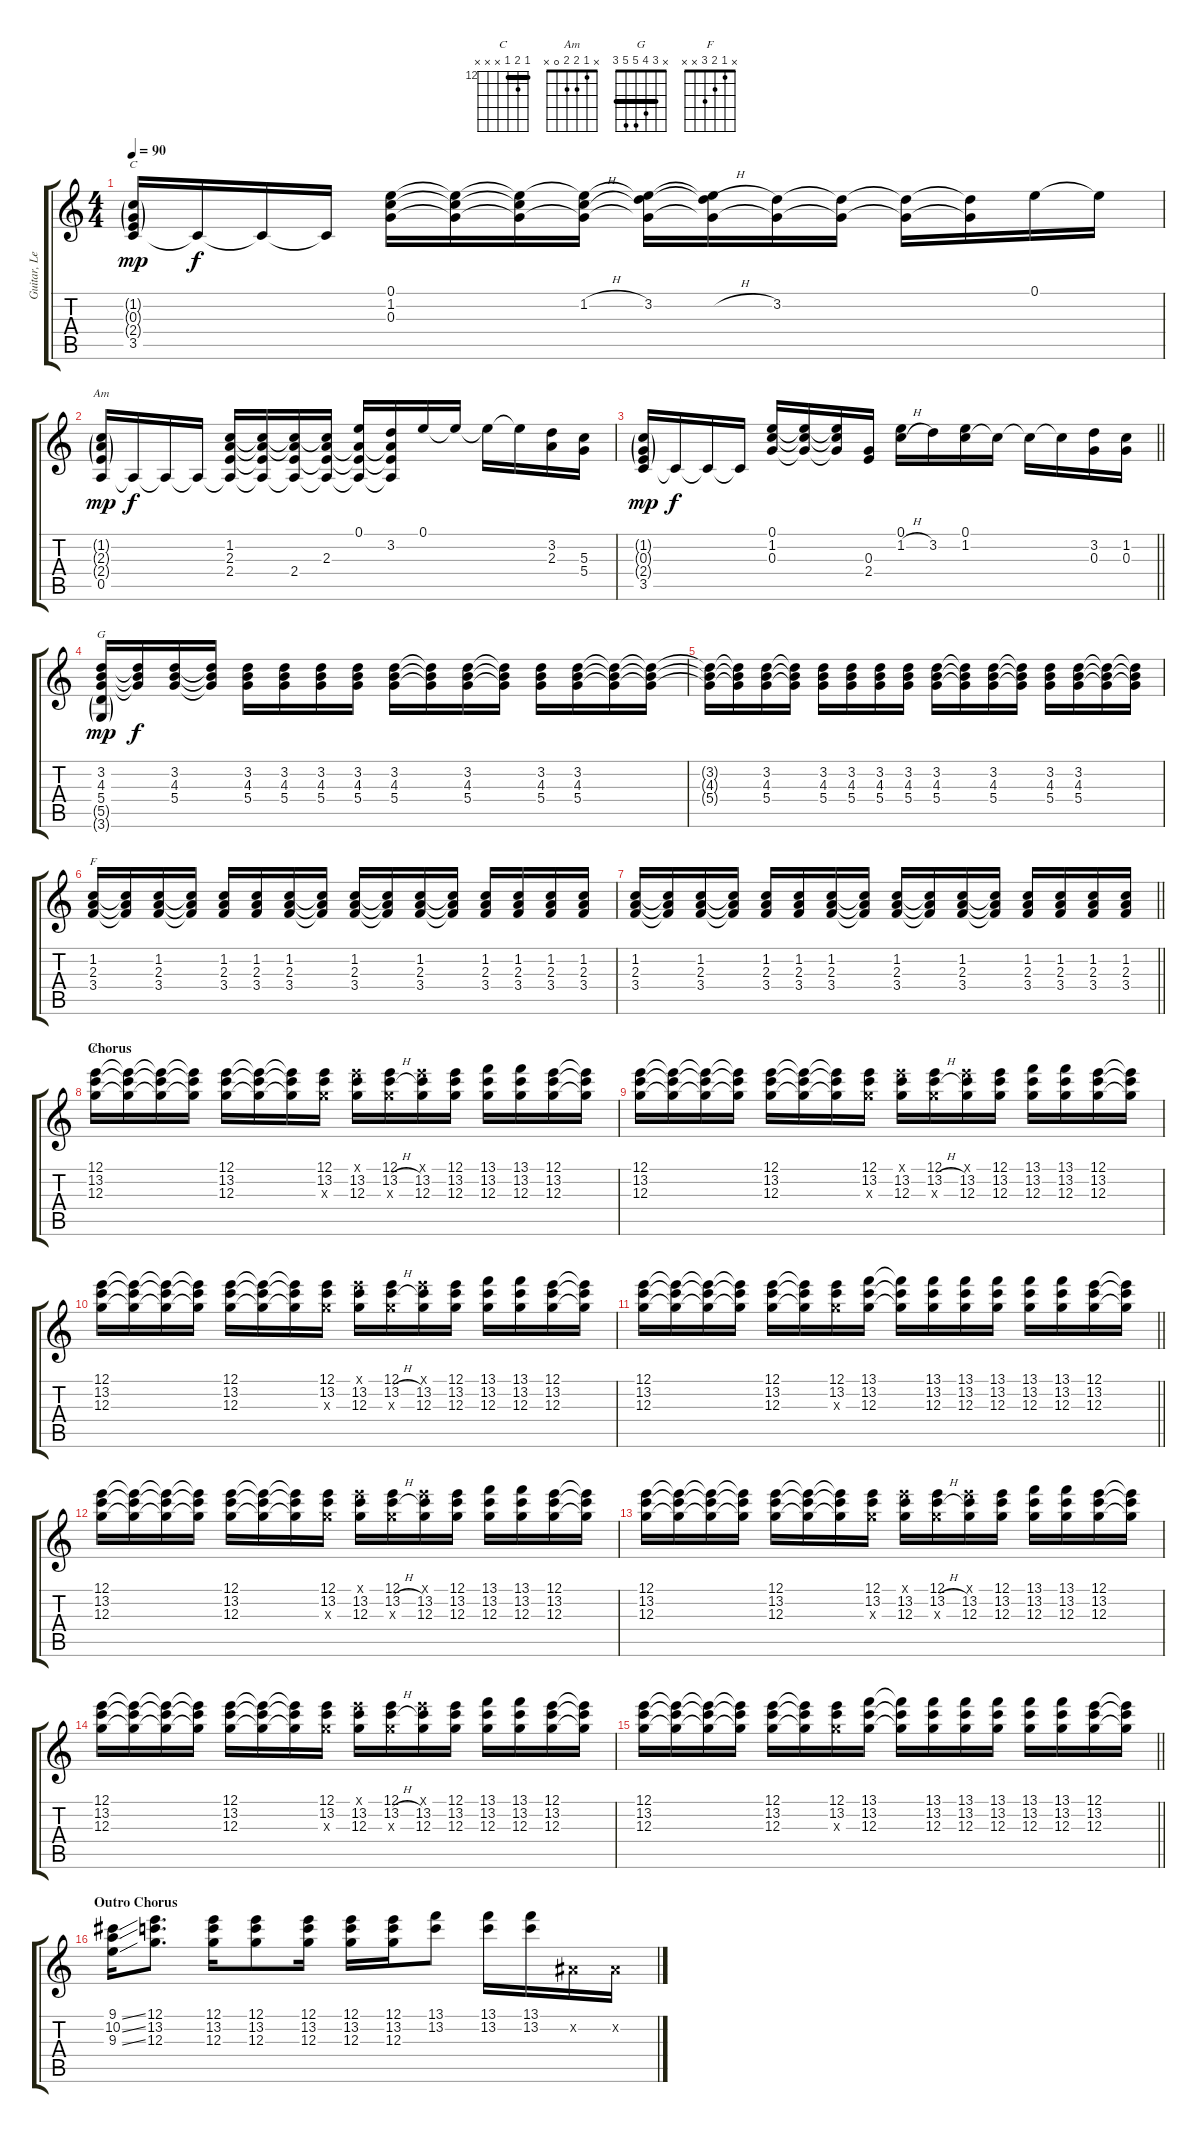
\track ("Guitar, Lead (Edge)" "Guitar, Le") {mute instrument overdrivenguitar}
\staff {score tabs}
\tuning (E4 B3 G3 D3 A2 E2) {hide}
\chord ("C" x 1 0 2 3 x)
\chord ("Am" x 1 2 2 0 x)
\chord ("G" x 3 4 5 5 3) {barre 3}
\chord ("F" x 1 2 3 x x)
\chord ("C" 12 13 12 x x x) {firstfret 12 barre 12}
\ts (4 4)
\tempo 90
\clef g2
\ks c
(1.2{g} 0.3{g} 2.4{g} 3.5).16{ch "C" dy mp} 3.5{t}.16{dy f} 3.5{t}.16 3.5{t}.16 (0.1 1.2 0.3).16 (0.1{t} 1.2{t} 0.3{t}).16 (0.1{t} 1.2{t} 0.3{t}).16 (0.1{t} 1.2{h} 0.3{t}).16 (0.1{t} 3.2 0.3{t}).16 (0.1{t} 3.2{h t} 0.3{t}).16 (3.2 0.3{t}).16 (3.2{t} 0.3{t}).16 (3.2{t} 0.3{t}).16 (3.2{t} 0.3{t}).16 0.1.16 0.1{t}.16 |
(1.2{g} 2.3{g} 2.4{g} 0.5).16{ch "Am" dy mp} 0.5{t}.16{dy f} 0.5{t}.16 0.5{t}.16 (1.2 2.3 2.4 0.5{t}).16 (1.2{t} 2.3{t} 2.4{t} 0.5{t}).16 (1.2{t} 2.3{t} 2.4 0.5{t}).16 (1.2{t} 2.3 2.4{t} 0.5{t}).16 (0.1 2.3{t} 2.4{t} 0.5{t}).16 (3.2 2.3{t} 2.4{t} 0.5{t}).16 0.1.16 0.1{t}.16 0.1{t}.16 0.1{t}.16 (3.2 2.3).16 (5.3 5.4).16 |
\barLineRight lightlight
(1.2{g} 0.3{g} 2.4{g} 3.5).16{dy mp} 3.5{t}.16{dy f} 3.5{t}.16 3.5{t}.16 (0.1 1.2 0.3).16 (0.1{t} 1.2{t} 0.3{t}).16 (0.1{t} 1.2{t} 0.3{t}).16 (0.3 2.4).16 (0.1 1.2{h}).16 3.2.16 (0.1 1.2).16 1.2{t}.16 1.2{t}.16 1.2{t}.16 (3.2 0.3).16 (1.2 0.3).16 |
(3.2 4.3 5.4 5.5{g} 3.6{g}).16{ch "G" dy mp} (3.2{t} 4.3{t} 5.4{t}).16{dy f} (3.2 4.3 5.4).16 (3.2{t} 4.3{t} 5.4{t}).16 (3.2 4.3 5.4).16 (3.2 4.3 5.4).16 (3.2 4.3 5.4).16 (3.2 4.3 5.4).16 (3.2 4.3 5.4).16 (3.2{t} 4.3{t} 5.4{t}).16 (3.2 4.3 5.4).16 (3.2{t} 4.3{t} 5.4{t}).16 (3.2 4.3 5.4).16 (3.2 4.3 5.4).16 (3.2{t} 4.3{t} 5.4{t}).16 (3.2{t} 4.3{t} 5.4{t}).16 |
(3.2{t} 4.3{t} 5.4{t}).16 (3.2{t} 4.3{t} 5.4{t}).16 (3.2 4.3 5.4).16 (3.2{t} 4.3{t} 5.4{t}).16 (3.2 4.3 5.4).16 (3.2 4.3 5.4).16 (3.2 4.3 5.4).16 (3.2 4.3 5.4).16 (3.2 4.3 5.4).16 (3.2{t} 4.3{t} 5.4{t}).16 (3.2 4.3 5.4).16 (3.2{t} 4.3{t} 5.4{t}).16 (3.2 4.3 5.4).16 (3.2 4.3 5.4).16 (3.2{t} 4.3{t} 5.4{t}).16 (3.2{t} 4.3{t} 5.4{t}).16 |
(1.2 2.3 3.4).16{ch "F"} (1.2{t} 2.3{t} 3.4{t}).16 (1.2 2.3 3.4).16 (1.2{t} 2.3{t} 3.4{t}).16 (1.2 2.3 3.4).16 (1.2 2.3 3.4).16 (1.2 2.3 3.4).16 (1.2{t} 2.3{t} 3.4{t}).16 (1.2 2.3 3.4).16 (1.2{t} 2.3{t} 3.4{t}).16 (1.2 2.3 3.4).16 (1.2{t} 2.3{t} 3.4{t}).16 (1.2 2.3 3.4).16 (1.2 2.3 3.4).16 (1.2 2.3 3.4).16 (1.2 2.3 3.4).16 |
\barLineRight lightlight
(1.2 2.3 3.4).16 (1.2{t} 2.3{t} 3.4{t}).16 (1.2 2.3 3.4).16 (1.2{t} 2.3{t} 3.4{t}).16 (1.2 2.3 3.4).16 (1.2 2.3 3.4).16 (1.2 2.3 3.4).16 (1.2{t} 2.3{t} 3.4{t}).16 (1.2 2.3 3.4).16 (1.2{t} 2.3{t} 3.4{t}).16 (1.2 2.3 3.4).16 (1.2{t} 2.3{t} 3.4{t}).16 (1.2 2.3 3.4).16 (1.2 2.3 3.4).16 (1.2 2.3 3.4).16 (1.2 2.3 3.4).16 |
\section ("" "Chorus")
(12.1 13.2 12.3).16{ch "C"} (12.1{t} 13.2{t} 12.3{t}).16 (12.1{t} 13.2{t} 12.3{t}).16 (12.1{t} 13.2{t} 12.3{t}).16 (12.1 13.2 12.3).16 (12.1{t} 13.2{t} 12.3{t}).16 (12.1{t} 13.2{t} 12.3{t}).16 (12.1 13.2 12.3{x}).16 (12.1{x} 13.2 12.3).16 (12.1 13.2{h} 12.3{x}).16 (12.1{x} 13.2 12.3).16 (12.1 13.2 12.3).16 (13.1 13.2 12.3).16 (13.1 13.2 12.3).16 (12.1 13.2 12.3).16 (12.1{t} 13.2{t} 12.3{t}).16 |
(12.1 13.2 12.3).16 (12.1{t} 13.2{t} 12.3{t}).16 (12.1{t} 13.2{t} 12.3{t}).16 (12.1{t} 13.2{t} 12.3{t}).16 (12.1 13.2 12.3).16 (12.1{t} 13.2{t} 12.3{t}).16 (12.1{t} 13.2{t} 12.3{t}).16 (12.1 13.2 12.3{x}).16 (12.1{x} 13.2 12.3).16 (12.1 13.2{h} 12.3{x}).16 (12.1{x} 13.2 12.3).16 (12.1 13.2 12.3).16 (13.1 13.2 12.3).16 (13.1 13.2 12.3).16 (12.1 13.2 12.3).16 (12.1{t} 13.2{t} 12.3{t}).16 |
(12.1 13.2 12.3).16 (12.1{t} 13.2{t} 12.3{t}).16 (12.1{t} 13.2{t} 12.3{t}).16 (12.1{t} 13.2{t} 12.3{t}).16 (12.1 13.2 12.3).16 (12.1{t} 13.2{t} 12.3{t}).16 (12.1{t} 13.2{t} 12.3{t}).16 (12.1 13.2 12.3{x}).16 (12.1{x} 13.2 12.3).16 (12.1 13.2{h} 12.3{x}).16 (12.1{x} 13.2 12.3).16 (12.1 13.2 12.3).16 (13.1 13.2 12.3).16 (13.1 13.2 12.3).16 (12.1 13.2 12.3).16 (12.1{t} 13.2{t} 12.3{t}).16 |
\barLineRight lightlight
(12.1 13.2 12.3).16 (12.1{t} 13.2{t} 12.3{t}).16 (12.1{t} 13.2{t} 12.3{t}).16 (12.1{t} 13.2{t} 12.3{t}).16 (12.1 13.2 12.3).16 (12.1{t} 13.2{t} 12.3{t}).16 (12.1 13.2 12.3{x}).16 (13.1 13.2 12.3).16 (13.1{t} 13.2{t} 12.3{t}).16 (13.1 13.2 12.3).16 (13.1 13.2 12.3).16 (13.1 13.2 12.3).16 (13.1 13.2 12.3).16 (13.1 13.2 12.3).16 (12.1 13.2 12.3).16 (12.1{t} 13.2{t} 12.3{t}).16 |
(12.1 13.2 12.3).16 (12.1{t} 13.2{t} 12.3{t}).16 (12.1{t} 13.2{t} 12.3{t}).16 (12.1{t} 13.2{t} 12.3{t}).16 (12.1 13.2 12.3).16 (12.1{t} 13.2{t} 12.3{t}).16 (12.1{t} 13.2{t} 12.3{t}).16 (12.1 13.2 12.3{x}).16 (12.1{x} 13.2 12.3).16 (12.1 13.2{h} 12.3{x}).16 (12.1{x} 13.2 12.3).16 (12.1 13.2 12.3).16 (13.1 13.2 12.3).16 (13.1 13.2 12.3).16 (12.1 13.2 12.3).16 (12.1{t} 13.2{t} 12.3{t}).16 |
(12.1 13.2 12.3).16 (12.1{t} 13.2{t} 12.3{t}).16 (12.1{t} 13.2{t} 12.3{t}).16 (12.1{t} 13.2{t} 12.3{t}).16 (12.1 13.2 12.3).16 (12.1{t} 13.2{t} 12.3{t}).16 (12.1{t} 13.2{t} 12.3{t}).16 (12.1 13.2 12.3{x}).16 (12.1{x} 13.2 12.3).16 (12.1 13.2{h} 12.3{x}).16 (12.1{x} 13.2 12.3).16 (12.1 13.2 12.3).16 (13.1 13.2 12.3).16 (13.1 13.2 12.3).16 (12.1 13.2 12.3).16 (12.1{t} 13.2{t} 12.3{t}).16 |
(12.1 13.2 12.3).16 (12.1{t} 13.2{t} 12.3{t}).16 (12.1{t} 13.2{t} 12.3{t}).16 (12.1{t} 13.2{t} 12.3{t}).16 (12.1 13.2 12.3).16 (12.1{t} 13.2{t} 12.3{t}).16 (12.1{t} 13.2{t} 12.3{t}).16 (12.1 13.2 12.3{x}).16 (12.1{x} 13.2 12.3).16 (12.1 13.2{h} 12.3{x}).16 (12.1{x} 13.2 12.3).16 (12.1 13.2 12.3).16 (13.1 13.2 12.3).16 (13.1 13.2 12.3).16 (12.1 13.2 12.3).16 (12.1{t} 13.2{t} 12.3{t}).16 |
\barLineRight lightlight
(12.1 13.2 12.3).16 (12.1{t} 13.2{t} 12.3{t}).16 (12.1{t} 13.2{t} 12.3{t}).16 (12.1{t} 13.2{t} 12.3{t}).16 (12.1 13.2 12.3).16 (12.1{t} 13.2{t} 12.3{t}).16 (12.1 13.2 12.3{x}).16 (13.1 13.2 12.3).16 (13.1{t} 13.2{t} 12.3{t}).16 (13.1 13.2 12.3).16 (13.1 13.2 12.3).16 (13.1 13.2 12.3).16 (13.1 13.2 12.3).16 (13.1 13.2 12.3).16 (12.1 13.2 12.3).16 (12.1{t} 13.2{t} 12.3{t}).16 |
\section ("" "Outro Chorus")
(9.1{ss} 10.2{ss} 9.3{ss}).16 (12.1 13.2 12.3).8{d} (12.1 13.2 12.3).16 (12.1 13.2 12.3).8 (12.1 13.2 12.3).16 (12.1 13.2 12.3).16 (12.1 13.2 12.3).16 (13.1 13.2).8 (13.1 13.2).16 (13.1 13.2).16 -1.2{x}.16 -1.2{x}.16
